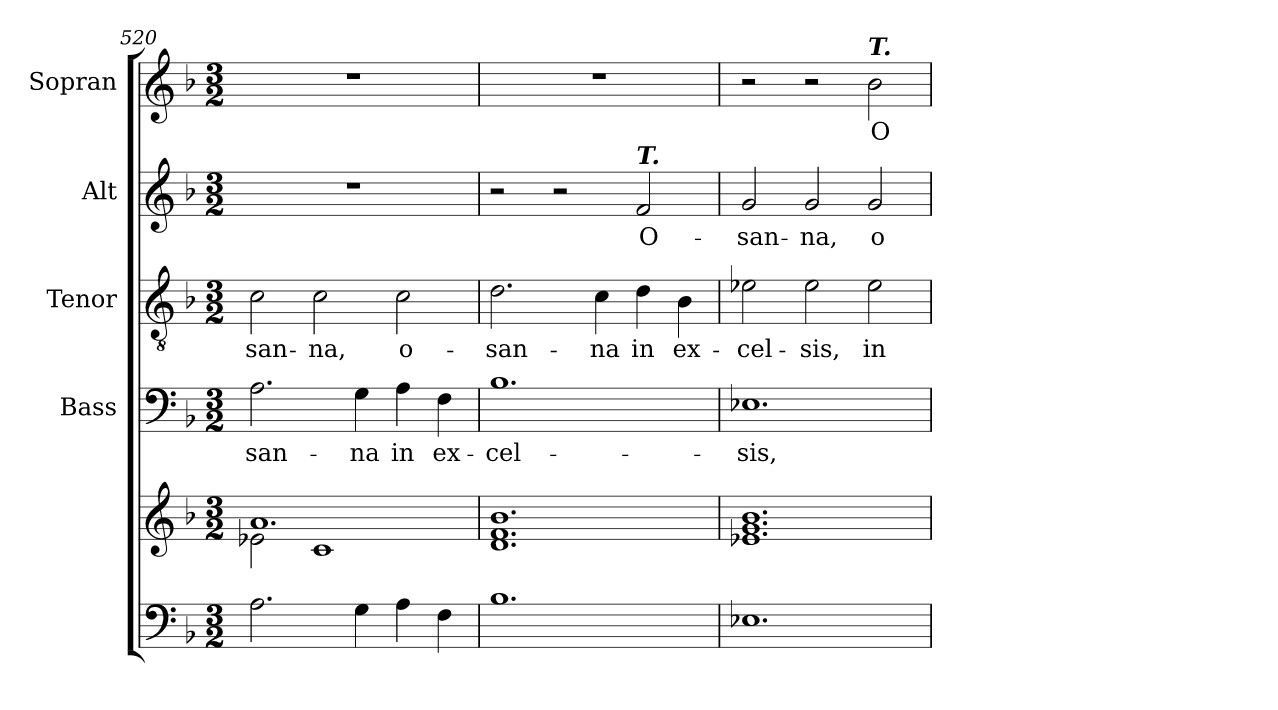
**kern	**kern	**kern	**text	**kern	**text	**kern	**text	**kern	**text
*part5	*part5	*part4	*part4	*part3	*part3	*part2	*part2	*part1	*part1
*staff6	*staff5	*staff4	*staff4	*staff3	*staff3	*staff2	*staff2	*staff1	*staff1
*	*	*I"Bass	*	*I"Tenor	*	*I"Alt	*	*I"Sopran	*
*	*	*I'B.	*	*I'T.	*	*I'A.	*	*I'S.	*
!!LO:PB:g=z
*clefF4	*clefG2	*clefF4	*	*clefGv2	*	*clefG2	*	*clefG2	*
*k[b-]	*k[b-]	*k[b-]	*	*k[b-]	*	*k[b-]	*	*k[b-]	*
*F:	*F:	*F:	*	*F:	*	*F:	*	*F:	*
*M3/2	*M3/2	*M3/2	*	*M3/2	*	*M3/2	*	*M3/2	*
=520	=520	=520	=520	=520	=520	=520	=520	=520	=520
*	*^	*	*	*	*	*	*	*	*
!	!	!	!	!LO:LY:b	!	!LO:LY:b	!	!	!	!
2.A\	1.a	2e-X\	2.A\	-san-	2c\	-san-	1.r	.	1.r	.
!	!	!	!	!	!	!LO:LY:b	!	!	!	!
.	.	1c	.	.	2c\	-na,	.	.	.	.
!	!	!	!	!LO:LY:b	!	!	!	!	!	!
4G\	.	.	4G\	-na	.	.	.	.	.	.
!	!	!	!	!LO:LY:b	!	!LO:LY:b	!	!	!	!
4A\	.	.	4A\	in	2c\	o-	.	.	.	.
!	!	!	!	!LO:LY:b	!	!	!	!	!	!
4F\	.	.	4F\	ex-	.	.	.	.	.	.
*	*v	*v	*	*	*	*	*	*	*	*
=521	=521	=521	=521	=521	=521	=521	=521	=521	=521
!	!	!	!LO:LY:b	!	!LO:LY:b	!	!	!	!
1.B-	1.d 1.f 1.b-	1.B-	-cel-	2.d\	-san-	2r	.	1.r	.
.	.	.	.	.	.	2r	.	.	.
!	!	!	!	!	!LO:LY:b	!	!	!	!
.	.	.	.	4c\	-na	.	.	.	.
!	!	!	!	!	!	!LO:TX:a:Bi:t=T.	!	!	!
!	!	!	!	!	!LO:LY:b	!	!LO:LY:b	!	!
.	.	.	.	4d\	in	2f/	O-	.	.
!	!	!	!	!	!LO:LY:b	!	!	!	!
.	.	.	.	4B-\	ex-	.	.	.	.
=522	=522	=522	=522	=522	=522	=522	=522	=522	=522
!	!	!	!LO:LY:b	!	!LO:LY:b	!	!LO:LY:b	!	!
1.E-X	1.e-X 1.g 1.b-	1.E-X	-sis,	2e-X\	-cel-	2g/	-san-	2r	.
!	!	!	!	!	!LO:LY:b	!	!LO:LY:b	!	!
.	.	.	.	2e-\	-sis,	2g/	-na,	2r	.
!	!	!	!	!	!	!	!	!LO:TX:a:Bi:t=T.	!
!	!	!	!	!	!LO:LY:b	!	!LO:LY:b	!	!LO:LY:b
.	.	.	.	2e-\	in	2g/	o-	2b-\	O-
=	=	=	=	=	=	=	=	=	=
*-	*-	*-	*-	*-	*-	*-	*-	*-	*-
